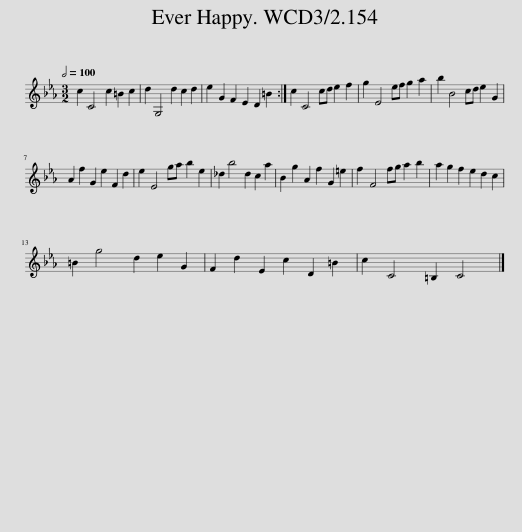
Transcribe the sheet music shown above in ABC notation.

X:1
L:1/8
Q:1/2=100
M:3/2
I:linebreak $
K:Cmin
V:1 treble
V:1
 c2 C4 c2 =B2 c2 | d2 G,4 d2 c2 d2 | e2 G2 F2 E2 D2 =B2 :| c2 C4 cd e2 f2 | g2 E4 ef g2 a2 | %5
 b2 B4 cd e2 G2 |$ A2 f2 G2 e2 F2 d2 | e2 E4 ga b2 e2 | _d2 b4 d2 c2 a2 | B2 g2 A2 f2 G2 =e2 | %10
 f2 F4 fg a2 b2 | a2 g2 f2 e2 d2 c2 |$ =B2 g4 d2 e2 G2 | F2 d2 E2 c2 D2 =B2 | c2 C4 =B,2 C4 |] %15
